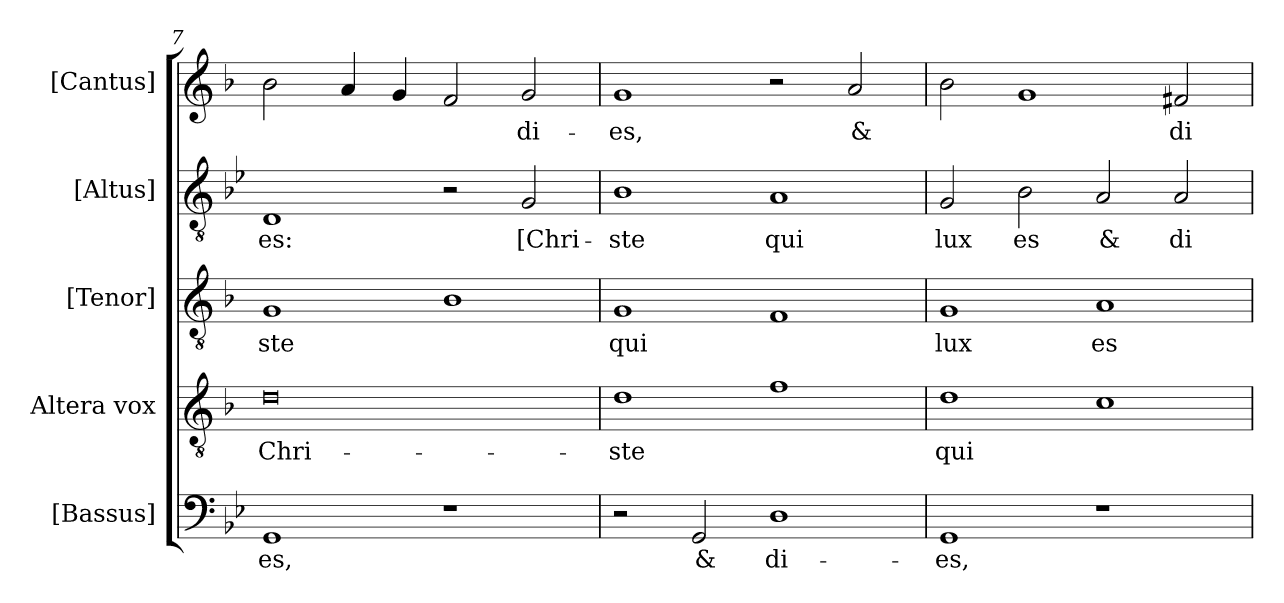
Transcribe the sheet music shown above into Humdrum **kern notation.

**kern	**text	**kern	**text	**kern	**text	**kern	**text	**kern	**text
*part5	*part5	*part4	*part4	*part3	*part3	*part2	*part2	*part1	*part1
*staff5	*staff5	*staff4	*staff4	*staff3	*staff3	*staff2	*staff2	*staff1	*staff1
*I"[Bassus]	*	*I"Altera vox	*	*I"[Tenor]	*	*I"[Altus]	*	*I"[Cantus]	*
!!LO:LB:g=z
*clefF4	*	*clefGv2	*	*clefGv2	*	*clefGv2	*	*clefG2	*
*	*	*ITrd-3c-5	*	*ITrd-3c-5	*	*	*	*ITrd-3c-5	*
*k[b-e-]	*	*k[b-e-]	*	*k[b-e-]	*	*k[b-e-]	*	*k[b-e-]	*
*B-:	*	*B-:	*	*B-:	*	*B-:	*	*B-:	*
=7	=7	=7	=7	=7	=7	=7	=7	=7	=7
!	!LO:LY:b:cj	!	!LO:LY:b:cj	!	!LO:LY:b:cj	!	!LO:LY:b:cj	!	!
1GG	-es,	0g	-Chri-	1c	-ste	1D	-es:	2ee-\	.
.	.	.	.	.	.	.	.	4dd/	.
.	.	.	.	.	.	.	.	4cc/	.
1r	.	.	.	1e-	.	2r	.	2b-/	.
!	!	!	!	!	!	!	!LO:LY:b:cj	!	!LO:LY:b:cj
.	.	.	.	.	.	2G/	[Chri-	2cc/	di-
=8	=8	=8	=8	=8	=8	=8	=8	=8	=8
!	!	!	!LO:LY:b:cj	!	!LO:LY:b:cj	!	!LO:LY:b:cj	!	!LO:LY:b:cj
2r	.	1g	-ste	1c	qui	1B-	-ste	1cc	-es,
!	!LO:LY:b:cj	!	!	!	!	!	!	!	!
2GG/	&	.	.	.	.	.	.	.	.
!	!LO:LY:b:cj	!	!	!	!	!	!LO:LY:b:cj	!	!
1D	di-	1b-	.	1B-	.	1A	qui	2r	.
!	!	!	!	!	!	!	!	!	!LO:LY:b:cj
.	.	.	.	.	.	.	.	2dd/	&
=9	=9	=9	=9	=9	=9	=9	=9	=9	=9
!	!LO:LY:b:cj	!	!LO:LY:b:cj	!	!LO:LY:b:cj	!	!LO:LY:b:cj	!	!
1GG	-es,	1g	qui	1c	lux	2G/	lux	2ee-\	.
!	!	!	!	!	!	!	!LO:LY:b:cj	!	!
.	.	.	.	.	.	2B-\	es	1cc	.
!	!	!	!	!	!LO:LY:b:cj	!	!LO:LY:b:cj	!	!
1r	.	1f	.	1d	es	2A/	&	.	.
!	!	!	!	!	!	!	!LO:LY:b:cj	!	!LO:LY:b:cj
.	.	.	.	.	.	2A/	di-	2b/	di-
=	=	=	=	=	=	=	=	=	=
*-	*-	*-	*-	*-	*-	*-	*-	*-	*-
